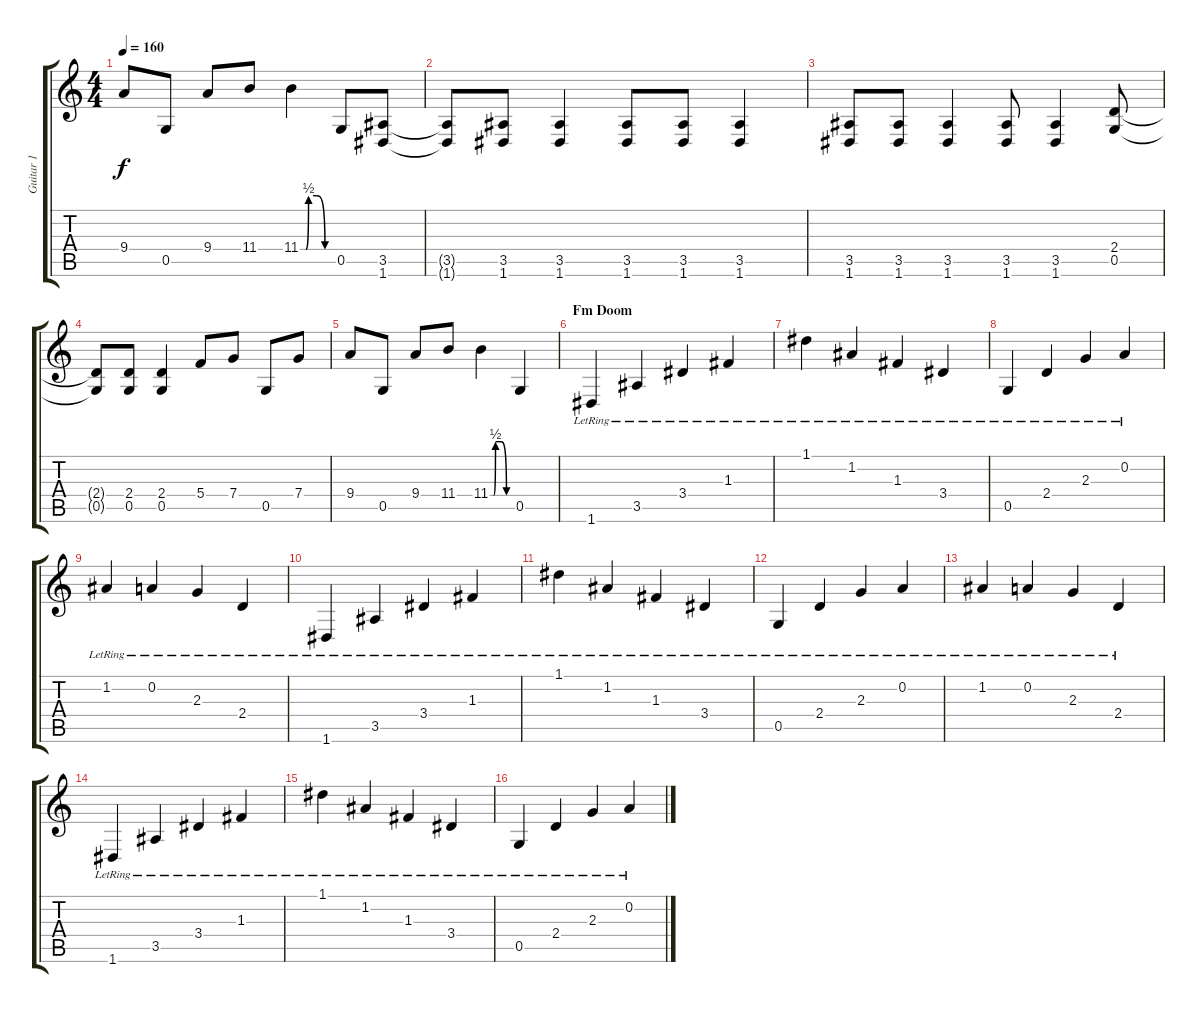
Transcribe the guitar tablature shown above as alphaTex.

\track ("Guitar 1" "Guitar 1") {instrument distortionguitar}
\staff {score tabs}
\tuning (D4 A3 F3 C3 G2 D2) {hide}
\ts (4 4)
\tempo 160
\clef g2
\ks c
9.4.8{dy f} 0.5.8 9.4.8 11.4.8 11.4{be (custom 0 0 10 0 15 2 30 2 45 0 60 0)}.4 0.5.8 (3.5 1.6).8 |
(3.5{t} 1.6{t}).8 (3.5 1.6).8 (3.5 1.6).4 (3.5 1.6).8 (3.5 1.6).8 (3.5 1.6).4 |
(3.5 1.6).8 (3.5 1.6).8 (3.5 1.6).4 (3.5 1.6).8 (3.5 1.6).4 (2.4 0.5).8 |
(2.4{t} 0.5{t}).8 (2.4 0.5).8 (2.4 0.5).4 5.4.8 7.4.8 0.5.8 7.4.8 |
9.4.8 0.5.8 9.4.8 11.4.8 11.4{be (custom 0 0 10 0 15 2 30 2 45 0 60 0)}.4 0.5.4 |
\section ("" "Fm Doom")
1.6{lr}.4 3.5{lr}.4 3.4{lr}.4 1.3{lr}.4 |
1.1{lr}.4 1.2{lr}.4 1.3{lr}.4 3.4{lr}.4 |
0.5{lr}.4 2.4{lr}.4 2.3{lr}.4 0.2{lr}.4 |
1.2{lr}.4 0.2{lr}.4 2.3{lr}.4 2.4{lr}.4 |
1.6{lr}.4 3.5{lr}.4 3.4{lr}.4 1.3{lr}.4 |
1.1{lr}.4 1.2{lr}.4 1.3{lr}.4 3.4{lr}.4 |
0.5{lr}.4 2.4{lr}.4 2.3{lr}.4 0.2{lr}.4 |
1.2{lr}.4 0.2{lr}.4 2.3{lr}.4 2.4{lr}.4 |
1.6{lr}.4 3.5{lr}.4 3.4{lr}.4 1.3{lr}.4 |
1.1{lr}.4 1.2{lr}.4 1.3{lr}.4 3.4{lr}.4 |
0.5{lr}.4 2.4{lr}.4 2.3{lr}.4 0.2{lr}.4
